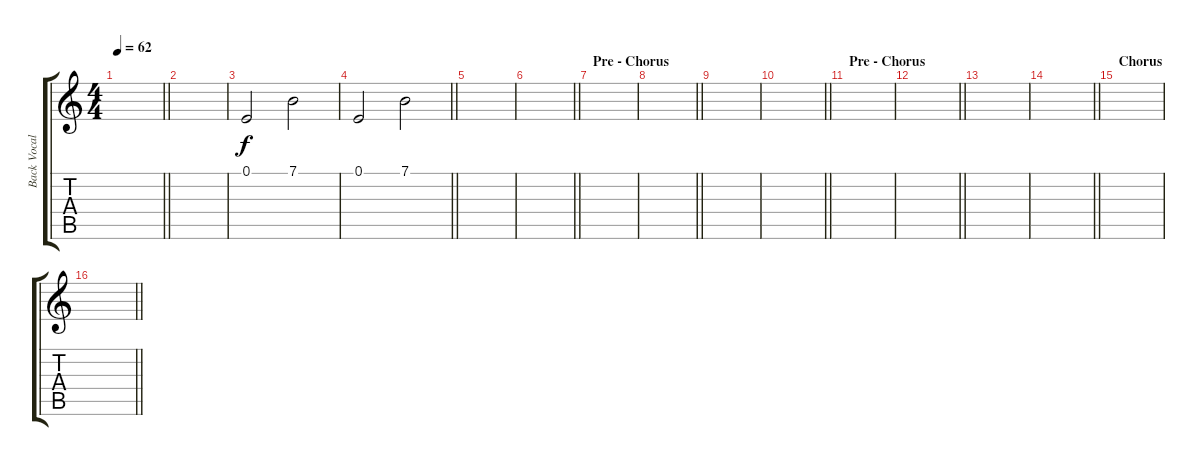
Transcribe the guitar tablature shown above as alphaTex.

\track ("Back Vocals" "Back Vocal") {instrument choiraahs}
\staff {score tabs}
\tuning (E4 B3 G3 D3 A2 E2) {hide}
\ts (4 4)
\tempo 62
\clef g2
\barLineRight lightlight
\ks c
|
|
0.1.2 7.1.2 |
\barLineRight lightlight
0.1.2 7.1.2 |
|
\barLineRight lightlight
|
\section ("" "Pre - Chorus")
|
\barLineRight lightlight
|
|
\barLineRight lightlight
|
\section ("" "Pre - Chorus")
|
\barLineRight lightlight
|
|
\barLineRight lightlight
|
\section ("" "Chorus")
|
\barLineRight lightlight
